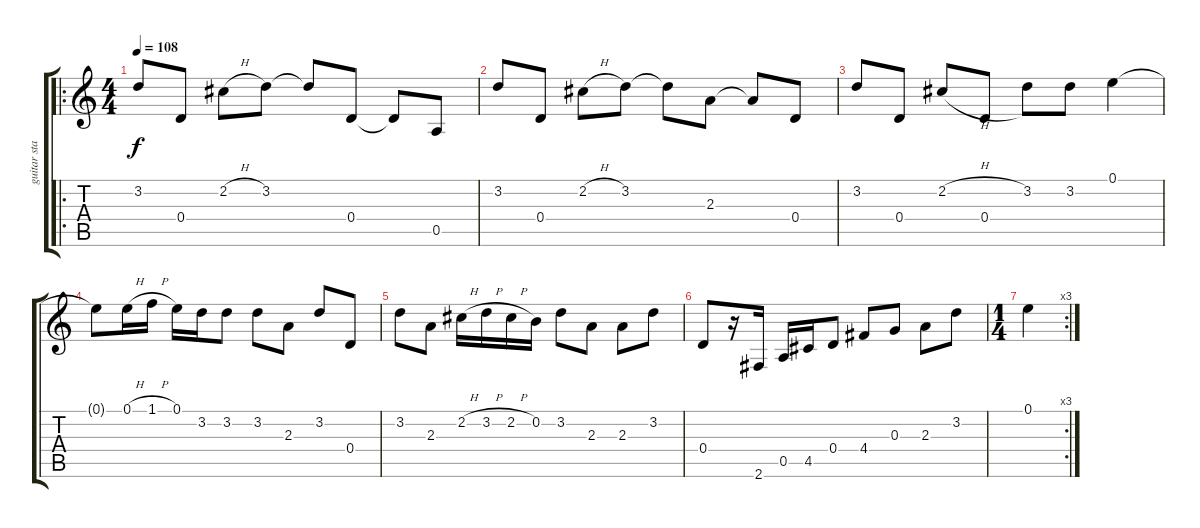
\track ("guitar standard" "guitar sta") {instrument acousticguitarnylon}
\staff {score tabs}
\tuning (E4 B3 G3 D3 A2 E2) {hide}
\ro
\ts (4 4)
\tempo 108
\clef g2
\ks c
3.2.8{dy f instrument acousticguitarnylon} 0.4.8 2.2{h}.8 3.2.8 3.2{t}.8 0.4.8 0.4{t}.8 0.5.8 |
3.2.8 0.4.8 2.2{h}.8 3.2.8 3.2{t}.8 2.3.8 2.3{t}.8 0.4.8 |
3.2.8 0.4.8 2.2{h}.8 0.4.8 3.2.8 3.2.8 0.1.4 |
0.1{t}.8 0.1{h}.16 1.1{h}.16 0.1.16 3.2.16 3.2.8 3.2.8 2.3.8 3.2.8 0.4.8 |
3.2.8 2.3.8 2.2{h}.16 3.2{h}.16 2.2{h}.16 0.2.16 3.2.8 2.3.8 2.3.8 3.2.8 |
0.4.8 r.16 2.6.16 0.5.16 4.5.16 0.4.8 4.4.8 0.3.8 2.3.8 3.2.8 |
\rc 3
\ts (1 4)
0.1.4
